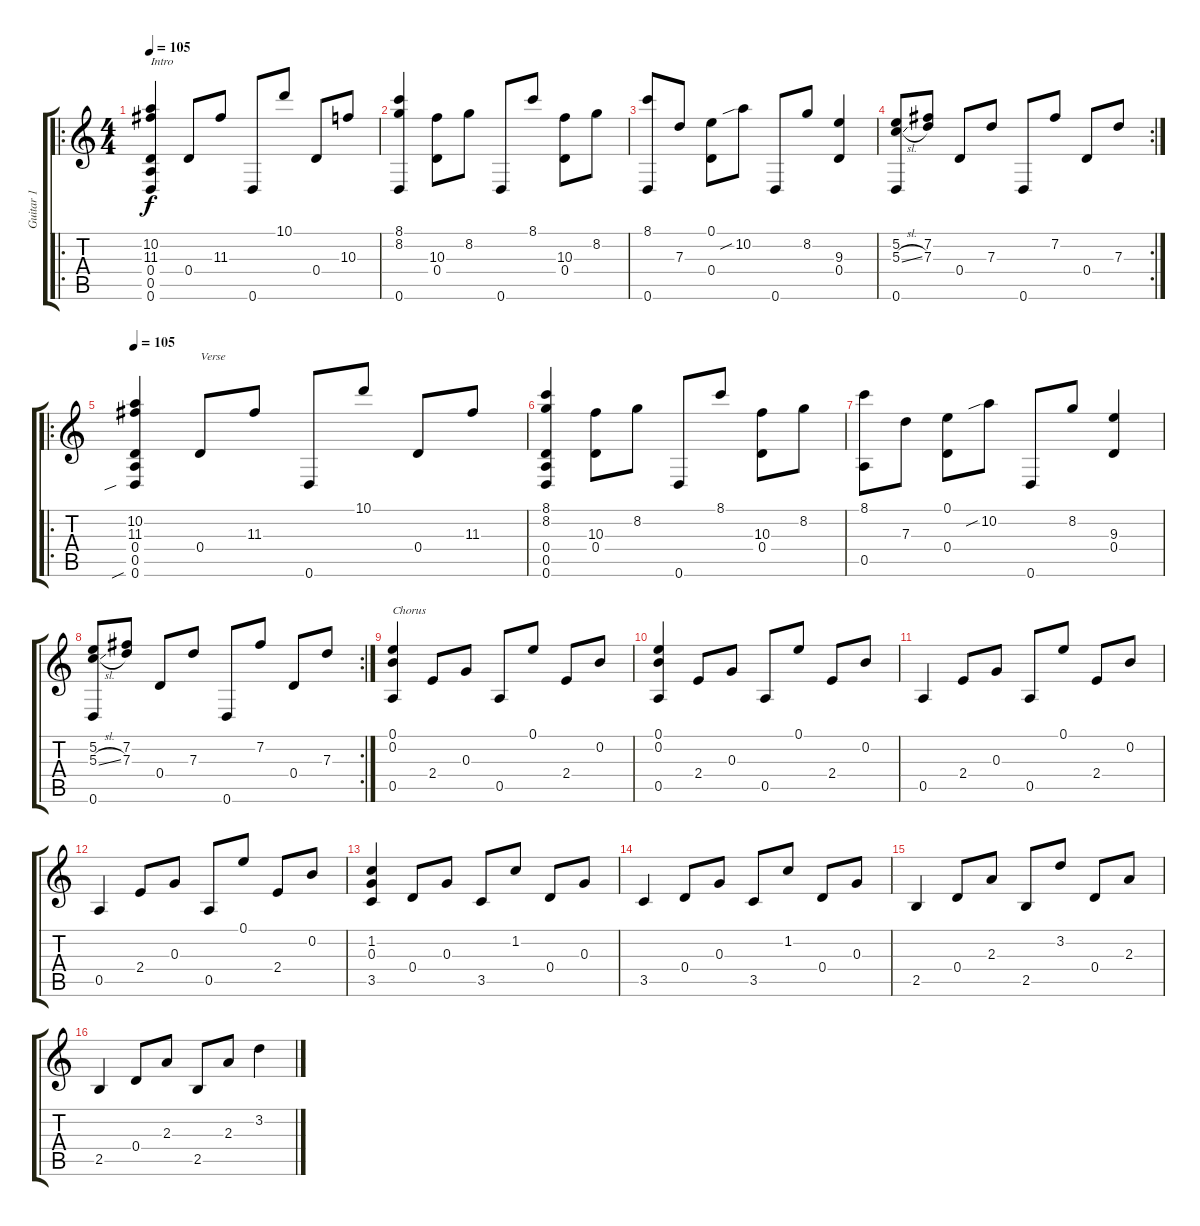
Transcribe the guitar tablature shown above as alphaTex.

\track ("Guitar 1" "Guitar 1") {instrument acousticguitarsteel}
\staff {score tabs}
\tuning (E4 B3 G3 D3 A2 D2) {hide}
\ro
\ts (4 4)
\tempo 105
\clef g2
\ks c
(10.2 11.3 0.4 0.5 0.6).4{txt "Intro" dy f instrument acousticguitarsteel} 0.4.8 11.3.8 0.6.8 10.1.8 0.4.8 10.3.8 |
(8.1 8.2 0.6).4 (10.3 0.4).8 8.2.8 0.6.8 8.1.8 (10.3 0.4).8 8.2.8 |
(8.1 0.6).8 7.3.8 (0.1 0.4).8 10.2{sib}.8 0.6.8 8.2.8 (9.3 0.4).4 |
\rc 2
(5.2 5.3{sl} 0.6).8 (7.2 7.3).8 0.4.8 7.3.8 0.6.8 7.2.8 0.4.8 7.3.8 |
\ro
\tempo 105
(10.2 11.3 0.4 0.5 0.6{sib}).4 0.4.8{txt "Verse"} 11.3.8 0.6.8 10.1.8 0.4.8 11.3.8 |
(8.1 8.2 0.4 0.5 0.6).4 (10.3 0.4).8 8.2.8 0.6.8 8.1.8 (10.3 0.4).8 8.2.8 |
(8.1 0.5).8 7.3.8 (0.1 0.4).8 10.2{sib}.8 0.6.8 8.2.8 (9.3 0.4).4 |
\rc 2
(5.2 5.3{sl} 0.6).8 (7.2 7.3).8 0.4.8 7.3.8 0.6.8 7.2.8 0.4.8 7.3.8 |
(0.1 0.2 0.5).4{txt "Chorus"} 2.4.8 0.3.8 0.5.8 0.1.8 2.4.8 0.2.8 |
(0.1 0.2 0.5).4 2.4.8 0.3.8 0.5.8 0.1.8 2.4.8 0.2.8 |
0.5.4 2.4.8 0.3.8 0.5.8 0.1.8 2.4.8 0.2.8 |
0.5.4 2.4.8 0.3.8 0.5.8 0.1.8 2.4.8 0.2.8 |
(1.2 0.3 3.5).4 0.4.8 0.3.8 3.5.8 1.2.8 0.4.8 0.3.8 |
3.5.4 0.4.8 0.3.8 3.5.8 1.2.8 0.4.8 0.3.8 |
2.5.4 0.4.8 2.3.8 2.5.8 3.2.8 0.4.8 2.3.8 |
2.5.4 0.4.8 2.3.8 2.5.8 2.3.8 3.2.4
